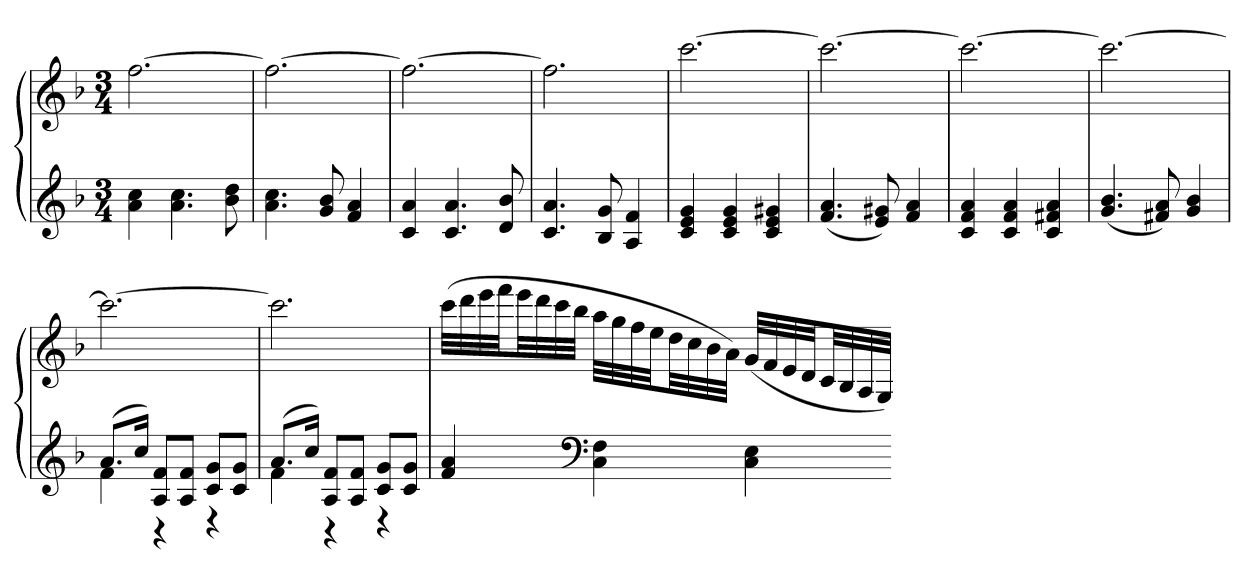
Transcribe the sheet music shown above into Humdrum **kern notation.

**kern	**kern
*part1	*part1
*staff2	*staff1
*clefG2	*clefG2
*k[b-]	*k[b-]
*M3/4	*M3/4
=	=
4a 4cc	[2.ff
4.a 4.cc	.
8b- 8dd	.
=	=
4.a 4.cc	2.ff_
8g 8b-	.
4f 4a	.
=	=
4c 4a	2.ff_
4.c 4.a	.
8d 8b-	.
=	=
4.c 4.a	2.ff]
8B- 8g	.
4A 4f	.
=	=
4c 4e 4g	[2.ccc
4c 4e 4g	.
4c 4e 4g#X	.
=	=
(4.f 4.a	2.ccc_
8e 8g#X)	.
4f 4a	.
=	=
4c 4f 4a	2.ccc_
4c 4f 4a	.
4c 4f#X 4a	.
=	=
(4.g 4.b-	2.ccc_
8f#X 8a)	.
4g 4b-	.
=	=
*^	*
(8.aL	4f	2.ccc_
16ccJk)	.	.
8A 8fL	4r	.
8A 8fJ	.	.
8c 8gL	4r	.
8c 8gJ	.	.
=	=	=
(8.aL	4f	2.ccc]
16ccJk)	.	.
8A 8fL	4r	.
8A 8fJ	.	.
8c 8gL	4r	.
8c 8gJ	.	.
*v	*v	*
=	=
4f 4a	(32cccLLL
.	32ddd
.	32eee
.	32fffJJ
.	32eeeLL
.	32ddd
.	32ccc
.	32bb-JJJ
*clefF4	*
4C 4F	32aaLLL
.	32gg
.	32ff
.	32eeJJ
.	32ddLL
.	32cc
.	32b-
.	32aJJJ)
4C 4E	(32gLLL
.	32f
.	32e
.	32dJJ
.	32cLL
.	32B-
.	32A
.	32GJJJ)
=-	=-
*-	*-
